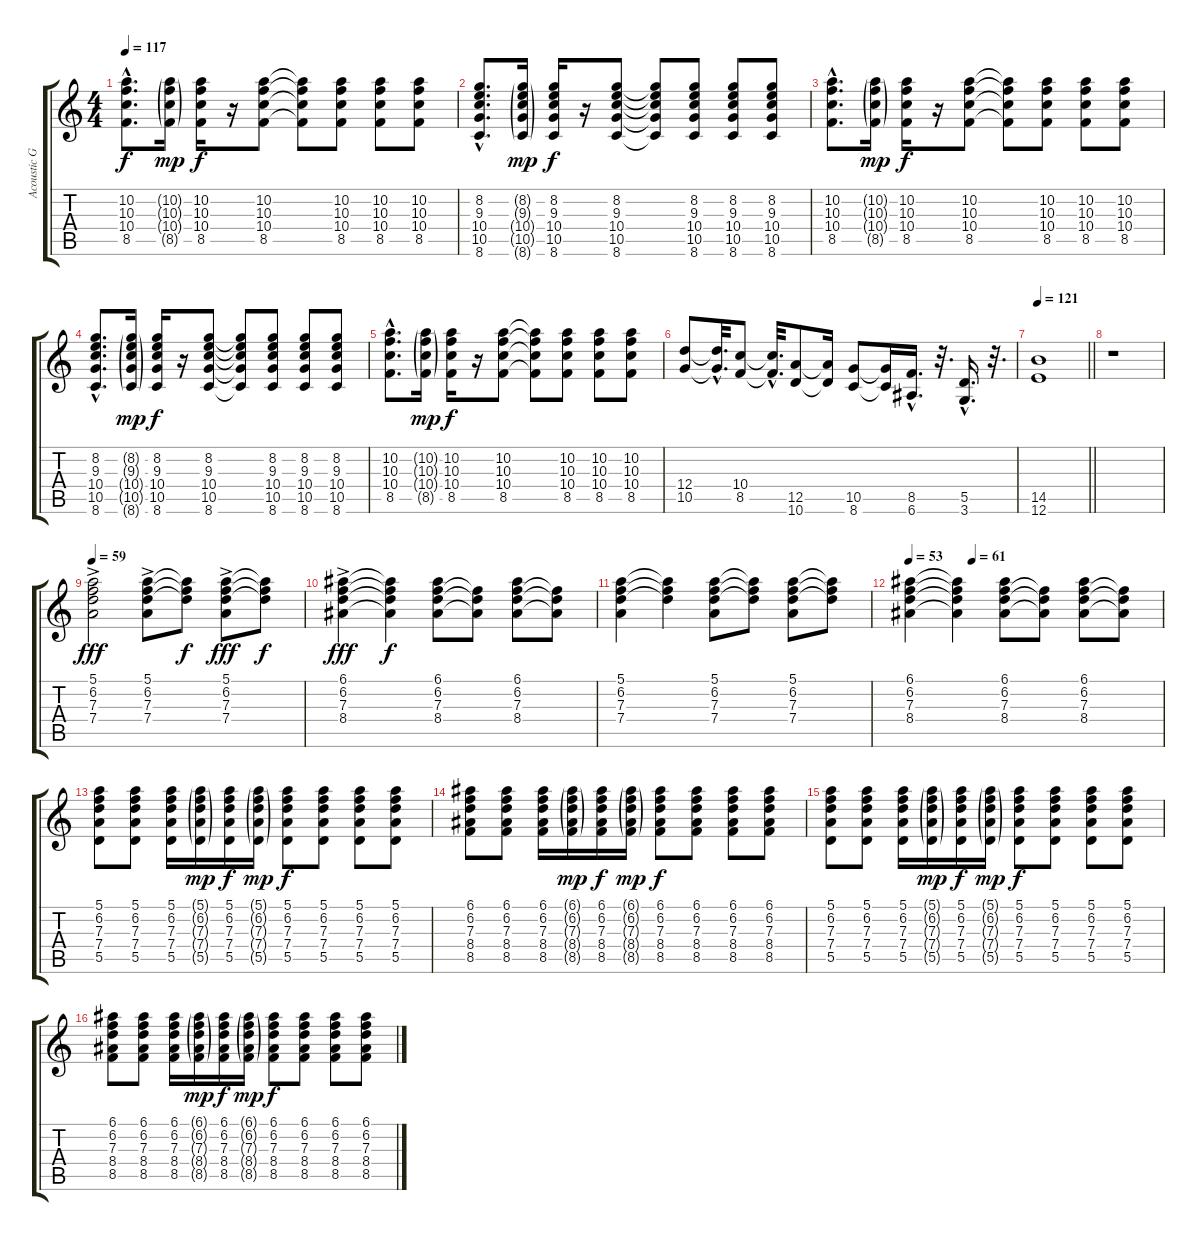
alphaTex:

\track ("Acoustic Guitar" "Acoustic G") {instrument acousticguitarsteel}
\staff {score tabs}
\tuning (E4 B3 G3 D3 A2 E2) {hide}
\ts (4 4)
\tempo 117
\clef g2
\ks c
(10.2{hac} 10.3{hac} 10.4{hac} 8.5{hac}).8{d dy f} (10.2{g} 10.3{g} 10.4{g} 8.5{g}).16{dy mp} (10.2 10.3 10.4 8.5).16{dy f} r.16 (10.2 10.3 10.4 8.5).8 (10.2{t} 10.3{t} 10.4{t} 8.5{t}).8 (10.2 10.3 10.4 8.5).8 (10.2 10.3 10.4 8.5).8 (10.2 10.3 10.4 8.5).8 |
(8.2{hac} 9.3{hac} 10.4{hac} 10.5{hac} 8.6{hac}).8{d} (8.2{g} 9.3{g} 10.4{g} 10.5{g} 8.6{g}).16{dy mp} (8.2 9.3 10.4 10.5 8.6).16{dy f} r.16 (8.2 9.3 10.4 10.5 8.6).8 (8.2{t} 9.3{t} 10.4{t} 10.5{t} 8.6{t}).8 (8.2 9.3 10.4 10.5 8.6).8 (8.2 9.3 10.4 10.5 8.6).8 (8.2 9.3 10.4 10.5 8.6).8 |
(10.2{hac} 10.3{hac} 10.4{hac} 8.5{hac}).8{d} (10.2{g} 10.3{g} 10.4{g} 8.5{g}).16{dy mp} (10.2 10.3 10.4 8.5).16{dy f} r.16 (10.2 10.3 10.4 8.5).8 (10.2{t} 10.3{t} 10.4{t} 8.5{t}).8 (10.2 10.3 10.4 8.5).8 (10.2 10.3 10.4 8.5).8 (10.2 10.3 10.4 8.5).8 |
(8.2{hac} 9.3{hac} 10.4{hac} 10.5{hac} 8.6{hac}).8{d} (8.2{g} 9.3{g} 10.4{g} 10.5{g} 8.6{g}).16{dy mp} (8.2 9.3 10.4 10.5 8.6).16{dy f} r.16 (8.2 9.3 10.4 10.5 8.6).8 (8.2{t} 9.3{t} 10.4{t} 10.5{t} 8.6{t}).8 (8.2 9.3 10.4 10.5 8.6).8 (8.2 9.3 10.4 10.5 8.6).8 (8.2 9.3 10.4 10.5 8.6).8 |
(10.2{hac} 10.3{hac} 10.4{hac} 8.5{hac}).8{d} (10.2{g} 10.3{g} 10.4{g} 8.5{g}).16{dy mp} (10.2 10.3 10.4 8.5).16{dy f} r.16 (10.2 10.3 10.4 8.5).8 (10.2{t} 10.3{t} 10.4{t} 8.5{t}).8 (10.2 10.3 10.4 8.5).8 (10.2 10.3 10.4 8.5).8 (10.2 10.3 10.4 8.5).8 |
(12.4 10.5).8 (12.4{hac t} 10.5{hac t}).32{d} (10.4 8.5).8 (10.4{hac t} 8.5{hac t}).32{d} (12.5 10.6).8 (12.5{t} 10.6{t}).16 (10.5 8.6).8 (10.5{t} 8.6{t}).16 (8.5{hac} 6.6{hac}).16{d} r.32{d} (5.5{hac} 3.6{hac}).16{d} r.32{d} |
\tempo 121
\barLineRight lightlight
(14.5 12.6).1 |
r.1 |
\tempo 59
(5.1{ac} 6.2{ac} 7.3{ac} 7.4{ac}).2{dy fff} (5.1{ac} 6.2{ac} 7.3{ac} 7.4{ac}).8 (5.1{t} 6.2{t} 7.3{t}).8{dy f} (5.1{ac} 6.2{ac} 7.3{ac} 7.4{ac}).8{dy fff} (5.1{t} 6.2{t} 7.3{t}).8{dy f} |
(6.1{ac} 6.2{ac} 7.3{ac} 8.4{ac}).4{dy fff} (6.1{t} 6.2{t} 7.3{t} 8.4{t}).4{dy f} (6.1 6.2 7.3 8.4).8 (6.2{t} 7.3{t} 8.4{t}).8 (6.1 6.2 7.3 8.4).8 (6.2{t} 7.3{t} 8.4{t}).8 |
(5.1 6.2 7.3 7.4).4 (5.1{t} 6.2{t} 7.3{t}).4 (5.1 6.2 7.3 7.4).8 (5.1{t} 6.2{t} 7.3{t}).8 (5.1 6.2 7.3 7.4).8 (5.1{t} 6.2{t} 7.3{t}).8 |
\tempo 60
\tempo (61 0.25)
\tempo 53
(6.1 6.2 7.3 8.4).4 (6.1{t} 6.2{t} 7.3{t} 8.4{t}).4 (6.1 6.2 7.3 8.4).8 (6.2{t} 7.3{t} 8.4{t}).8 (6.1 6.2 7.3 8.4).8 (6.2{t} 7.3{t} 8.4{t}).8 |
(5.1 6.2 7.3 7.4 5.5).8 (5.1 6.2 7.3 7.4 5.5).8 (5.1 6.2 7.3 7.4 5.5).16 (5.1{g} 6.2{g} 7.3{g} 7.4{g} 5.5{g}).16{dy mp} (5.1 6.2 7.3 7.4 5.5).16{dy f} (5.1{g} 6.2{g} 7.3{g} 7.4{g} 5.5{g}).16{dy mp} (5.1 6.2 7.3 7.4 5.5).8{dy f} (5.1 6.2 7.3 7.4 5.5).8 (5.1 6.2 7.3 7.4 5.5).8 (5.1 6.2 7.3 7.4 5.5).8 |
(6.1 6.2 7.3 8.4 8.5).8 (6.1 6.2 7.3 8.4 8.5).8 (6.1 6.2 7.3 8.4 8.5).16 (6.1{g} 6.2{g} 7.3{g} 8.4{g} 8.5{g}).16{dy mp} (6.1 6.2 7.3 8.4 8.5).16{dy f} (6.1{g} 6.2{g} 7.3{g} 8.4{g} 8.5{g}).16{dy mp} (6.1 6.2 7.3 8.4 8.5).8{dy f} (6.1 6.2 7.3 8.4 8.5).8 (6.1 6.2 7.3 8.4 8.5).8 (6.1 6.2 7.3 8.4 8.5).8 |
(5.1 6.2 7.3 7.4 5.5).8 (5.1 6.2 7.3 7.4 5.5).8 (5.1 6.2 7.3 7.4 5.5).16 (5.1{g} 6.2{g} 7.3{g} 7.4{g} 5.5{g}).16{dy mp} (5.1 6.2 7.3 7.4 5.5).16{dy f} (5.1{g} 6.2{g} 7.3{g} 7.4{g} 5.5{g}).16{dy mp} (5.1 6.2 7.3 7.4 5.5).8{dy f} (5.1 6.2 7.3 7.4 5.5).8 (5.1 6.2 7.3 7.4 5.5).8 (5.1 6.2 7.3 7.4 5.5).8 |
(6.1 6.2 7.3 8.4 8.5).8 (6.1 6.2 7.3 8.4 8.5).8 (6.1 6.2 7.3 8.4 8.5).16 (6.1{g} 6.2{g} 7.3{g} 8.4{g} 8.5{g}).16{dy mp} (6.1 6.2 7.3 8.4 8.5).16{dy f} (6.1{g} 6.2{g} 7.3{g} 8.4{g} 8.5{g}).16{dy mp} (6.1 6.2 7.3 8.4 8.5).8{dy f} (6.1 6.2 7.3 8.4 8.5).8 (6.1 6.2 7.3 8.4 8.5).8 (6.1 6.2 7.3 8.4 8.5).8
